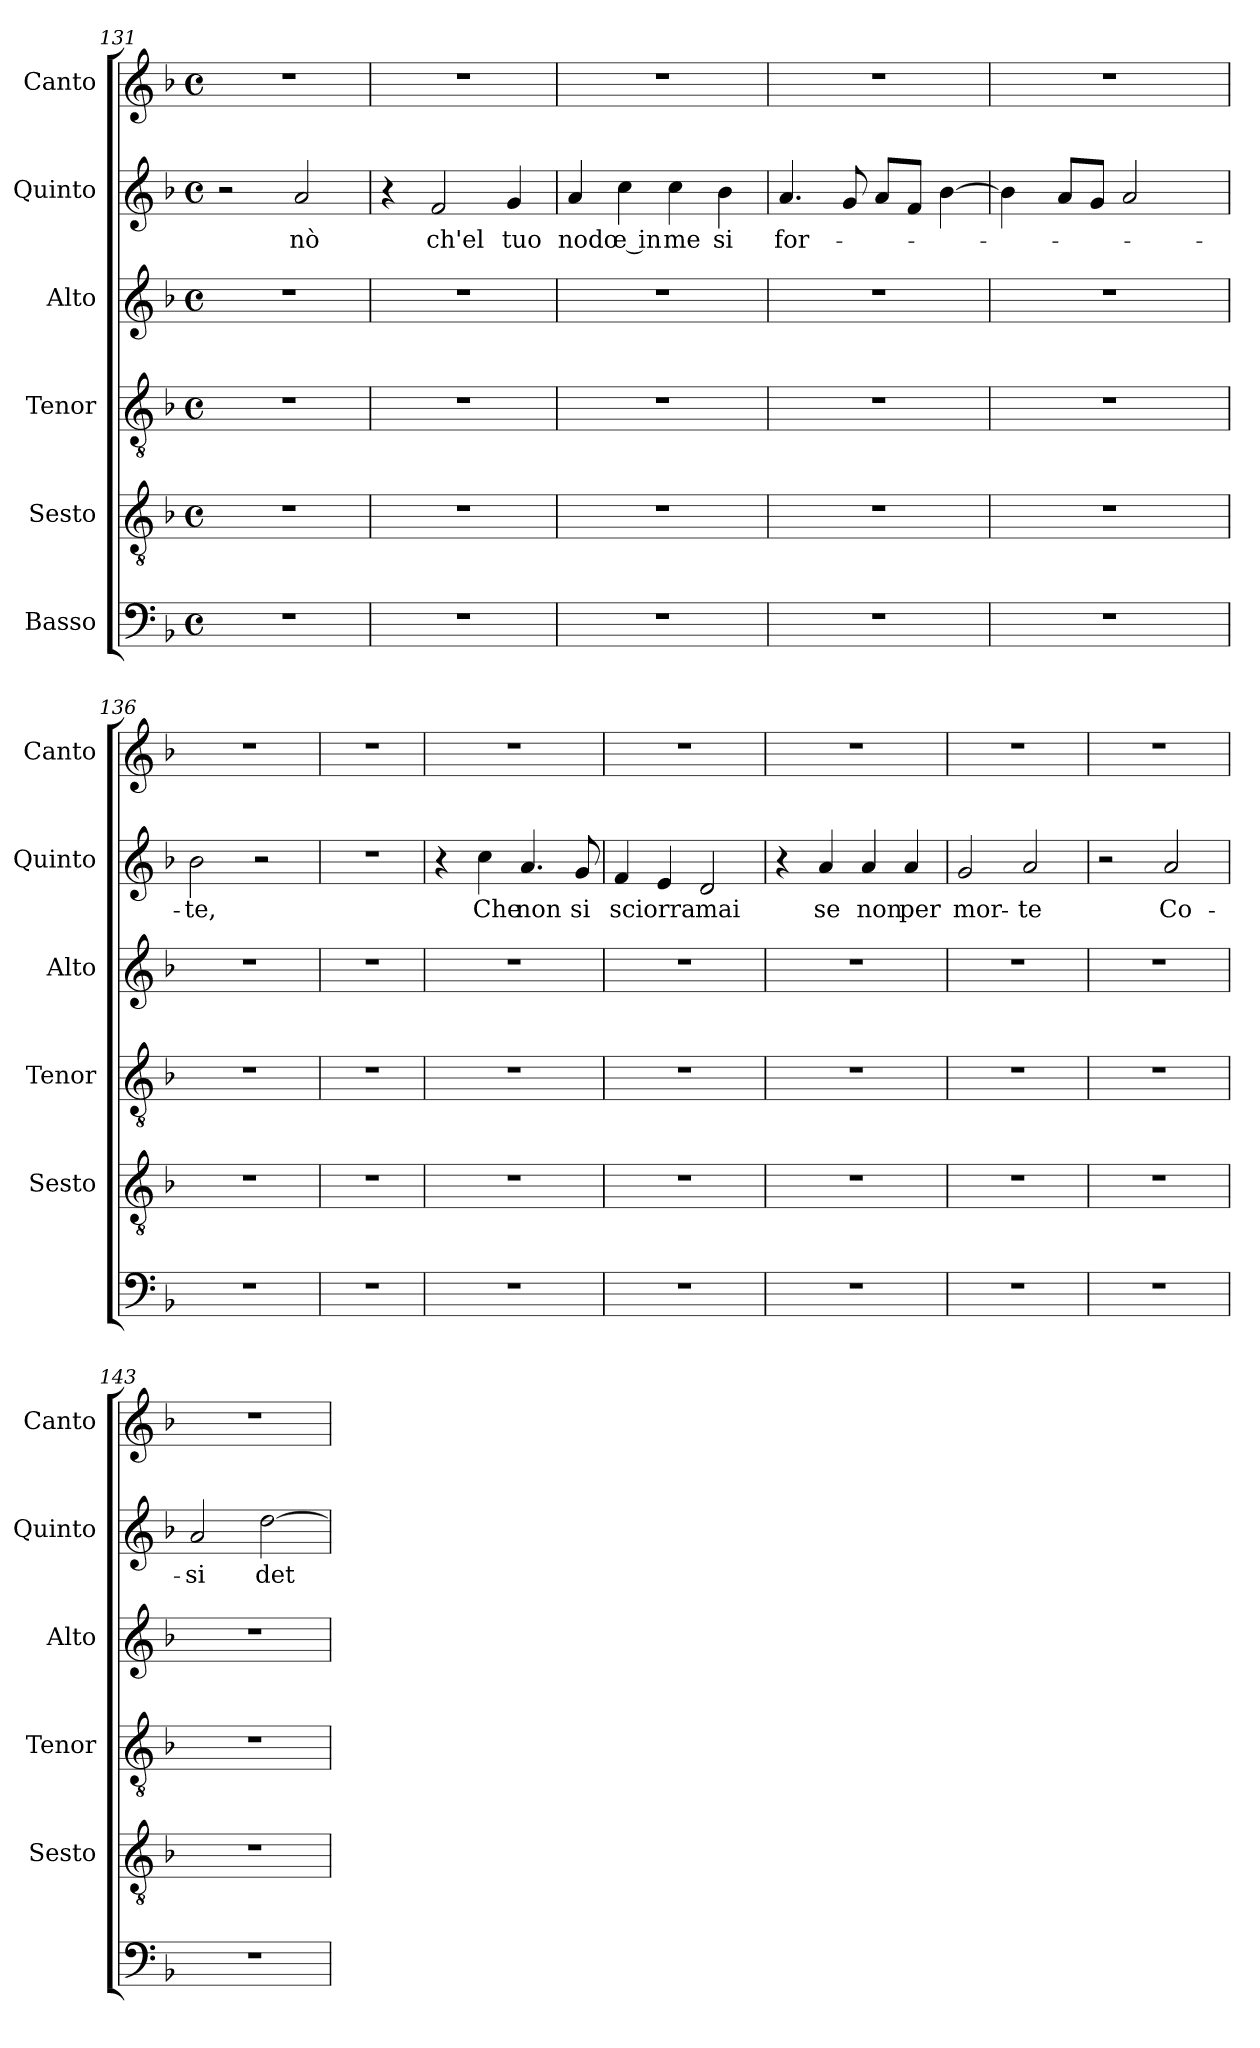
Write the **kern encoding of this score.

**kern	**kern	**kern	**kern	**kern	**text	**kern
*part6	*part5	*part4	*part3	*part2	*part2	*part1
*staff6	*staff5	*staff4	*staff3	*staff2	*staff2	*staff1
*I"Basso	*I"Sesto	*I"Tenor	*I"Alto	*I"Quinto	*	*I"Canto
*	*I'Sesto	*I'Tenor	*I'Alto	*I'Quinto	*	*I'Canto
*clefF4	*clefGv2	*clefGv2	*clefG2	*clefG2	*	*clefG2
*k[b-]	*k[b-]	*k[b-]	*k[b-]	*k[b-]	*	*k[b-]
*F:	*F:	*F:	*F:	*F:	*	*F:
*M4/4	*M4/4	*M4/4	*M4/4	*M4/4	*	*M4/4
*met(c)	*met(c)	*met(c)	*met(c)	*met(c)	*	*met(c)
=131	=131	=131	=131	=131	=131	=131
1r	1r	1r	1r	2r	.	1r
!	!	!	!	!	!LO:LY:b:cj	!
.	.	.	.	2a/	nò	.
=132	=132	=132	=132	=132	=132	=132
1r	1r	1r	1r	4r	.	1r
!	!	!	!	!	!LO:LY:b:cj	!
.	.	.	.	2f/	ch'el	.
!	!	!	!	!	!LO:LY:b:cj	!
.	.	.	.	4g/	tuo	.
=133	=133	=133	=133	=133	=133	=133
!	!	!	!	!	!LO:LY:b:cj	!
1r	1r	1r	1r	4a/	nodo	1r
!	!	!	!	!	!LO:LY:b:cj	!
.	.	.	.	4cc\	e in	.
!	!	!	!	!	!LO:LY:b:cj	!
.	.	.	.	4cc\	me	.
!	!	!	!	!	!LO:LY:b:cj	!
.	.	.	.	4b-\	si	.
=134	=134	=134	=134	=134	=134	=134
!	!	!	!	!	!LO:LY:b:cj	!
1r	1r	1r	1r	4.a/	for-	1r
.	.	.	.	8g/	.	.
.	.	.	.	8a/L	.	.
.	.	.	.	8f/J	.	.
.	.	.	.	[>4b-\	.	.
!!LO:LB:g=z
=135	=135	=135	=135	=135	=135	=135
*	*	*	*	*^	*	*
1r	1r	1r	1r	4b-\]	64ryy	.	1r
.	.	.	.	.	2ryy	.	.
.	.	.	.	8a/L	.	.	.
.	.	.	.	8g/J	.	.	.
.	.	.	.	2a/	.	.	.
.	.	.	.	.	4ryy	.	.
.	.	.	.	.	8...ryy	.	.
=136	=136	=136	=136	=136	=136	=136	=136
!	!	!	!	!	!	!LO:LY:b:cj	!
*	*	*	*	*v	*v	*	*
1r	1r	1r	1r	2b-\	-te,	1r
.	.	.	.	2r	.	.
=137	=137	=137	=137	=137	=137	=137
1r	1r	1r	1r	1r	.	1r
=138	=138	=138	=138	=138	=138	=138
1r	1r	1r	1r	4r	.	1r
!	!	!	!	!	!LO:LY:b:cj	!
.	.	.	.	4cc\	Che	.
!	!	!	!	!	!LO:LY:b:cj	!
.	.	.	.	4.a/	non	.
!	!	!	!	!	!LO:LY:b:cj	!
.	.	.	.	8g/	si	.
=139	=139	=139	=139	=139	=139	=139
!	!	!	!	!	!LO:LY:b:cj	!
1r	1r	1r	1r	4f/	sciorra	1r
.	.	.	.	4e/	.	.
!	!	!	!	!	!LO:LY:b:cj	!
.	.	.	.	2d/	mai	.
=140	=140	=140	=140	=140	=140	=140
1r	1r	1r	1r	4r	.	1r
!	!	!	!	!	!LO:LY:b:cj	!
.	.	.	.	4a/	se	.
!	!	!	!	!	!LO:LY:b:cj	!
.	.	.	.	4a/	non	.
!	!	!	!	!	!LO:LY:b:cj	!
.	.	.	.	4a/	per	.
=141	=141	=141	=141	=141	=141	=141
!	!	!	!	!	!LO:LY:b:cj	!
1r	1r	1r	1r	2g/	mor-	1r
!	!	!	!	!	!LO:LY:b:cj	!
.	.	.	.	2a/	-te	.
=142	=142	=142	=142	=142	=142	=142
1r	1r	1r	1r	2r	.	1r
!	!	!	!	!	!LO:LY:b:cj	!
.	.	.	.	2a/	Co-	.
=143	=143	=143	=143	=143	=143	=143
!	!	!	!	!	!LO:LY:b:cj	!
1r	1r	1r	1r	2a/	-si	1r
!	!	!	!	!	!LO:LY:b	!
.	.	.	.	[>2dd\	det-	.
=	=	=	=	=	=	=
*-	*-	*-	*-	*-	*-	*-
